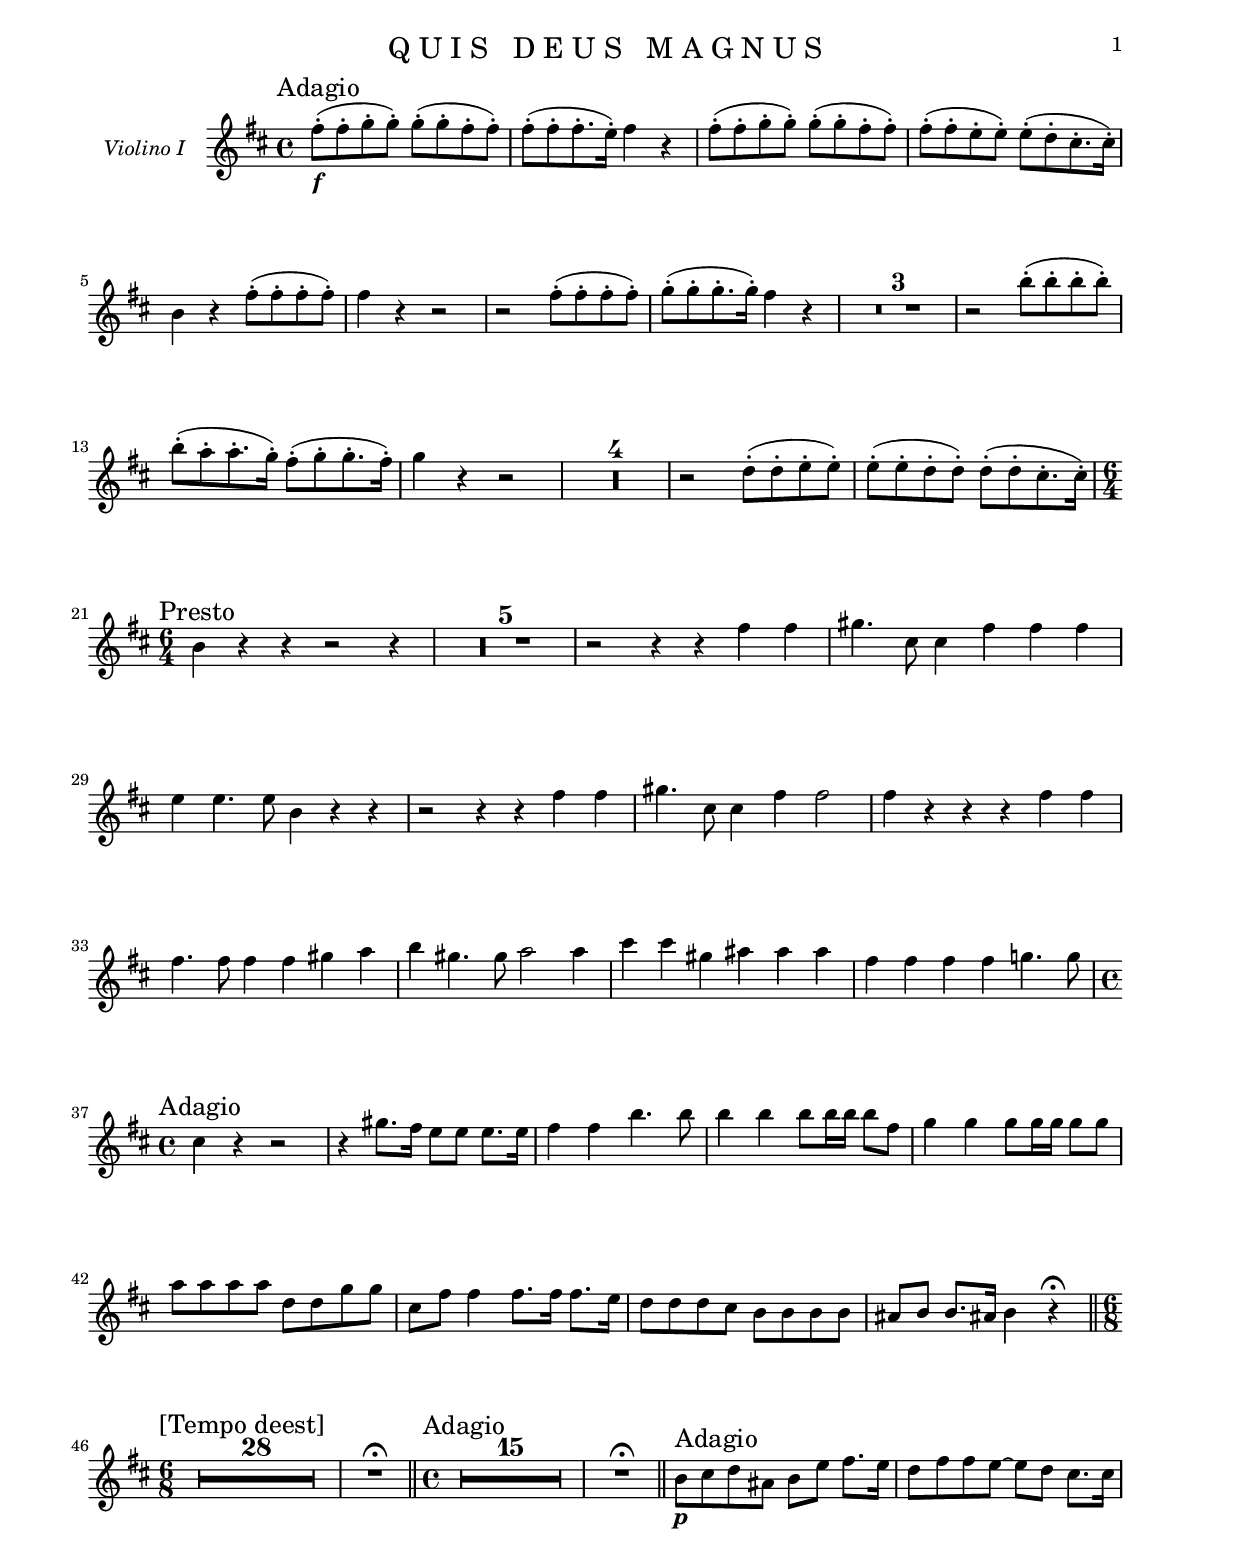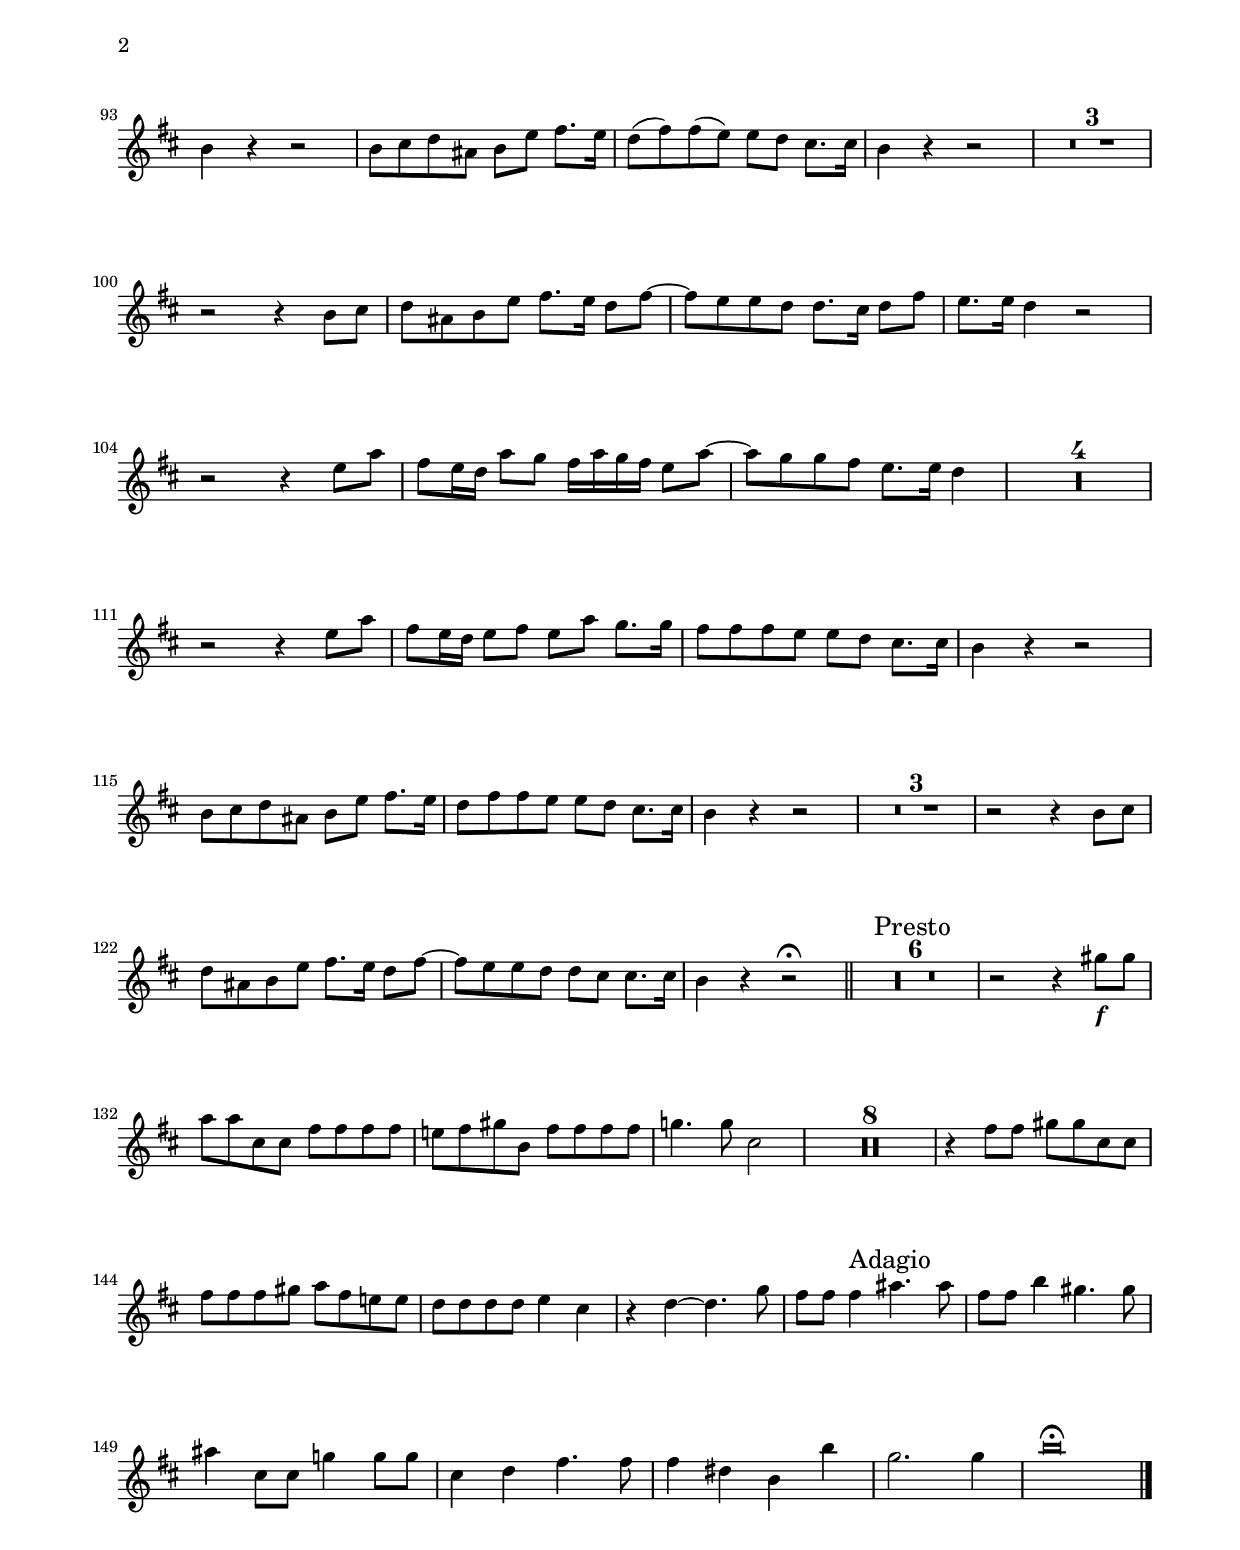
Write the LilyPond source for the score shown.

\version "2.22.0"

\include "../definitions.ly"

\paper {
  indent = 1\cm
  top-margin = 1.5\cm
  system-separator-markup = ##f
  system-system-spacing =
    #'((basic-distance . 18)
       (minimum-distance . 18)
       (padding . -100)
       (stretchability . 0))

  top-system-spacing =
    #'((basic-distance . 12)
       (minimum-distance . 12)
       (padding . -100)
       (stretchability . 0))

  top-markup-spacing =
    #'((basic-distance . 0)
       (minimum-distance . 0)
       (padding . -100)
       (stretchability . 0))

  markup-system-spacing =
    #'((basic-distance . 12)
       (minimum-distance . 12)
       (padding . -100)
       (stretchability . 0))

  systems-per-page = #9
}

#(set-global-staff-size 17.82)

\layout {
  \context {
    \Staff
    instrumentName = "vl 1"
  }
}

\book {
  \bookpart {
    \header {
      title = "Q U I S   D E U S   M A G N U S"
    }
    \paper { indent = 2\cm }
    \score {
      <<
        \new Staff {
          \set Staff.instrumentName = "Violino I"
          \ViolinoI
        }
      >>
    }
  }
}
